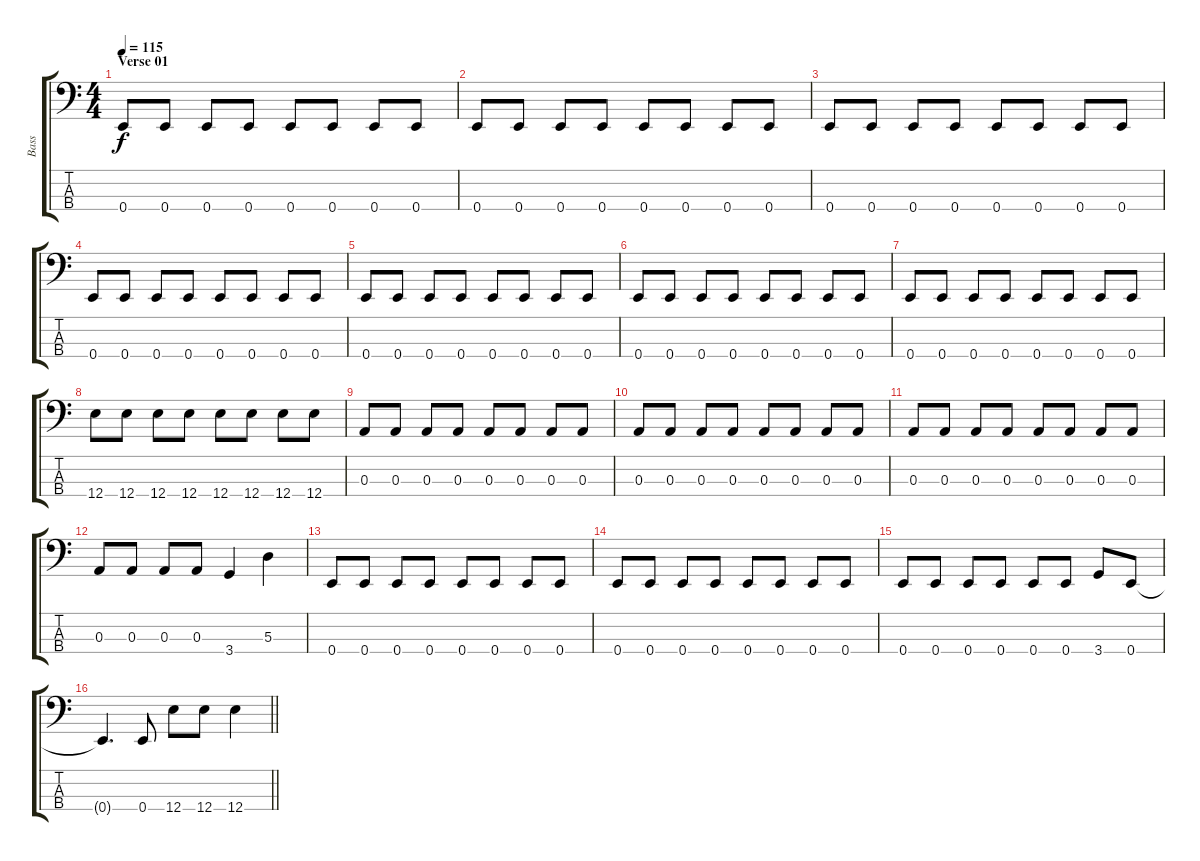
\track ("Bass" "Bass") {instrument electricbassfinger}
\staff {score tabs}
\tuning (G2 D2 A1 E1) {hide}
\ts (4 4)
\section ("" "Verse 01")
\tempo 115
\clef f4
\ks c
0.4.8{dy f} 0.4.8 0.4.8 0.4.8 0.4.8 0.4.8 0.4.8 0.4.8 |
0.4.8 0.4.8 0.4.8 0.4.8 0.4.8 0.4.8 0.4.8 0.4.8 |
0.4.8 0.4.8 0.4.8 0.4.8 0.4.8 0.4.8 0.4.8 0.4.8 |
0.4.8 0.4.8 0.4.8 0.4.8 0.4.8 0.4.8 0.4.8 0.4.8 |
0.4.8 0.4.8 0.4.8 0.4.8 0.4.8 0.4.8 0.4.8 0.4.8 |
0.4.8 0.4.8 0.4.8 0.4.8 0.4.8 0.4.8 0.4.8 0.4.8 |
0.4.8 0.4.8 0.4.8 0.4.8 0.4.8 0.4.8 0.4.8 0.4.8 |
12.4.8 12.4.8 12.4.8 12.4.8 12.4.8 12.4.8 12.4.8 12.4.8 |
0.3.8 0.3.8 0.3.8 0.3.8 0.3.8 0.3.8 0.3.8 0.3.8 |
0.3.8 0.3.8 0.3.8 0.3.8 0.3.8 0.3.8 0.3.8 0.3.8 |
0.3.8 0.3.8 0.3.8 0.3.8 0.3.8 0.3.8 0.3.8 0.3.8 |
0.3.8 0.3.8 0.3.8 0.3.8 3.4.4 5.3.4 |
0.4.8 0.4.8 0.4.8 0.4.8 0.4.8 0.4.8 0.4.8 0.4.8 |
0.4.8 0.4.8 0.4.8 0.4.8 0.4.8 0.4.8 0.4.8 0.4.8 |
0.4.8 0.4.8 0.4.8 0.4.8 0.4.8 0.4.8 3.4.8 0.4.8 |
\barLineRight lightlight
0.4{t}.4{d} 0.4.8 12.4.8 12.4.8 12.4.4
